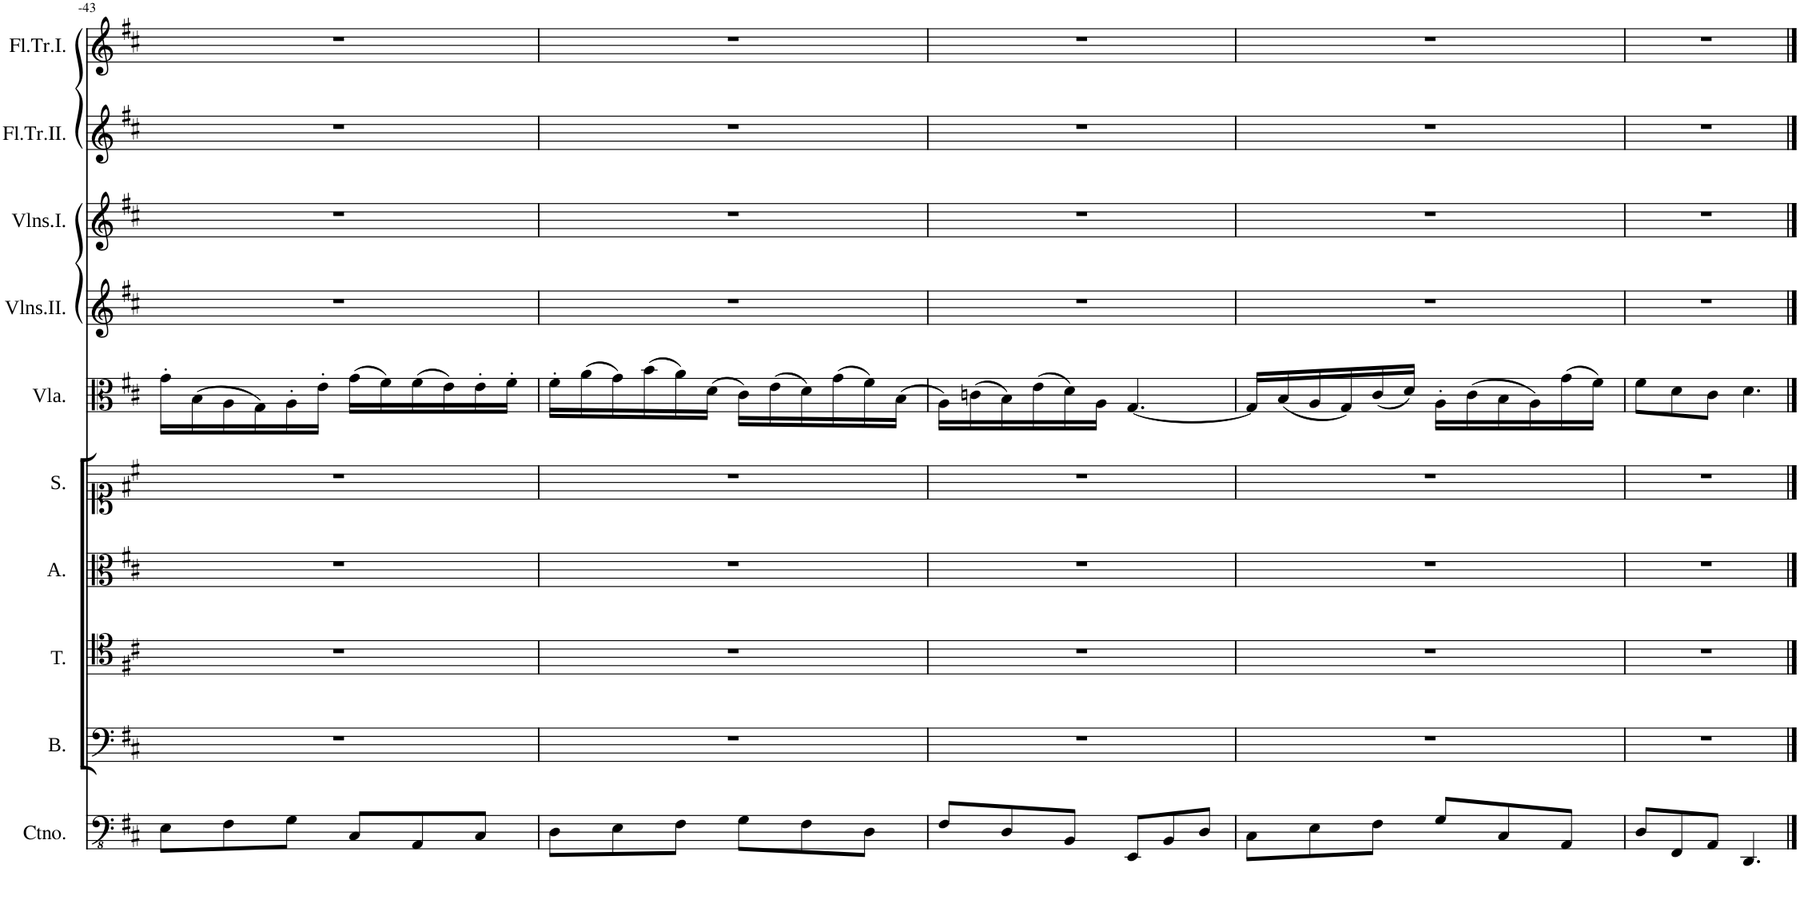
**kern	**kern	**kern	**kern	**kern	**kern	**kern	**kern	**kern	**kern
*part10	*part9	*part8	*part7	*part6	*part5	*part4	*part3	*part2	*part1
*staff10	*staff9	*staff8	*staff7	*staff6	*staff5	*staff4	*staff3	*staff2	*staff1
*I"Continuo.	*I"Basso.	*I"Tenore.	*I"Alto.	*I"Soprano.	*I"Viola	*I"Violino II.	*I"Violino I.	*I"Flauto Traverso II.	*I"Flauto Traverso I.
*I'Ctno.	*I'B.	*I'T.	*I'A.	*I'S.	*I'Vla.	*	*	*I'Fl.Tr.II.	*I'Fl.Tr.I.
!!LO:PB:g=z
*clefFv4	*clefF4	*clefC4	*clefC3	*clefC1	*clefC3	*clefG2	*clefG2	*clefG2	*clefG2
*k[f#c#]	*k[f#c#]	*k[f#c#]	*k[f#c#]	*k[f#c#]	*k[f#c#]	*k[f#c#]	*k[f#c#]	*k[f#c#]	*k[f#c#]
*M6/8	*M6/8	*M6/8	*M6/8	*M6/8	*M6/8	*M6/8	*M6/8	*M6/8	*M6/8
=43-	=43-	=43-	=43-	=43-	=43-	=43-	=43-	=43-	=43-
8EE\L	2.r	2.r	2.r	2.r	16g'\LL	2.r	2.r	2.r	2.r
.	.	.	.	.	(16B\	.	.	.	.
8FF#\	.	.	.	.	16A\	.	.	.	.
.	.	.	.	.	16G\)	.	.	.	.
8GG\J	.	.	.	.	16A'\	.	.	.	.
.	.	.	.	.	16e'\JJ	.	.	.	.
8CC#/L	.	.	.	.	(16g\LL	.	.	.	.
.	.	.	.	.	16f#\)	.	.	.	.
8AAA/	.	.	.	.	(16f#\	.	.	.	.
.	.	.	.	.	16e\)	.	.	.	.
8CC#/J	.	.	.	.	16e'\	.	.	.	.
.	.	.	.	.	16f#'\JJ	.	.	.	.
=42-	=42-	=42-	=42-	=42-	=42-	=42-	=42-	=42-	=42-
8DD\L	2.r	2.r	2.r	2.r	16f#'\LL	2.r	2.r	2.r	2.r
.	.	.	.	.	(16a\	.	.	.	.
8EE\	.	.	.	.	16g\)	.	.	.	.
.	.	.	.	.	(16b\	.	.	.	.
8FF#\J	.	.	.	.	16a\)	.	.	.	.
.	.	.	.	.	(16d\JJ	.	.	.	.
8GG\L	.	.	.	.	16c#\LL)	.	.	.	.
.	.	.	.	.	(16e\	.	.	.	.
8FF#\	.	.	.	.	16d\)	.	.	.	.
.	.	.	.	.	(16g\	.	.	.	.
8DD\J	.	.	.	.	16f#\)	.	.	.	.
.	.	.	.	.	(16B\JJ	.	.	.	.
=41-	=41-	=41-	=41-	=41-	=41-	=41-	=41-	=41-	=41-
8FF#/L	2.r	2.r	2.r	2.r	16A\LL)	2.r	2.r	2.r	2.r
.	.	.	.	.	(16cn\	.	.	.	.
8DD/	.	.	.	.	16B\)	.	.	.	.
.	.	.	.	.	(16e\	.	.	.	.
8BBB/J	.	.	.	.	16d\)	.	.	.	.
.	.	.	.	.	16A\JJ	.	.	.	.
8EEE/L	.	.	.	.	[4.G/	.	.	.	.
8BBB/	.	.	.	.	.	.	.	.	.
8DD/J	.	.	.	.	.	.	.	.	.
=40-	=40-	=40-	=40-	=40-	=40-	=40-	=40-	=40-	=40-
8CC#\L	2.r	2.r	2.r	2.r	16G/LL]	2.r	2.r	2.r	2.r
.	.	.	.	.	(16B/	.	.	.	.
8EE\	.	.	.	.	16A/	.	.	.	.
.	.	.	.	.	16G/)	.	.	.	.
8FF#\J	.	.	.	.	(16c#/	.	.	.	.
.	.	.	.	.	16d/JJ)	.	.	.	.
8GG/L	.	.	.	.	16A'\LL	.	.	.	.
.	.	.	.	.	(16c#\	.	.	.	.
8CC#/	.	.	.	.	16B\	.	.	.	.
.	.	.	.	.	16A\)	.	.	.	.
8AAA/J	.	.	.	.	(16g\	.	.	.	.
.	.	.	.	.	16f#\JJ)	.	.	.	.
=39-	=39-	=39-	=39-	=39-	=39-	=39-	=39-	=39-	=39-
8DD/L	2.r	2.r	2.r	2.r	8f#\L	2.r	2.r	2.r	2.r
8FFF#/	.	.	.	.	8d\	.	.	.	.
8AAA/J	.	.	.	.	8c#\J	.	.	.	.
4.DDD/	.	.	.	.	4.d\	.	.	.	.
==	==	==	==	==	==	==	==	==	==
*-	*-	*-	*-	*-	*-	*-	*-	*-	*-
